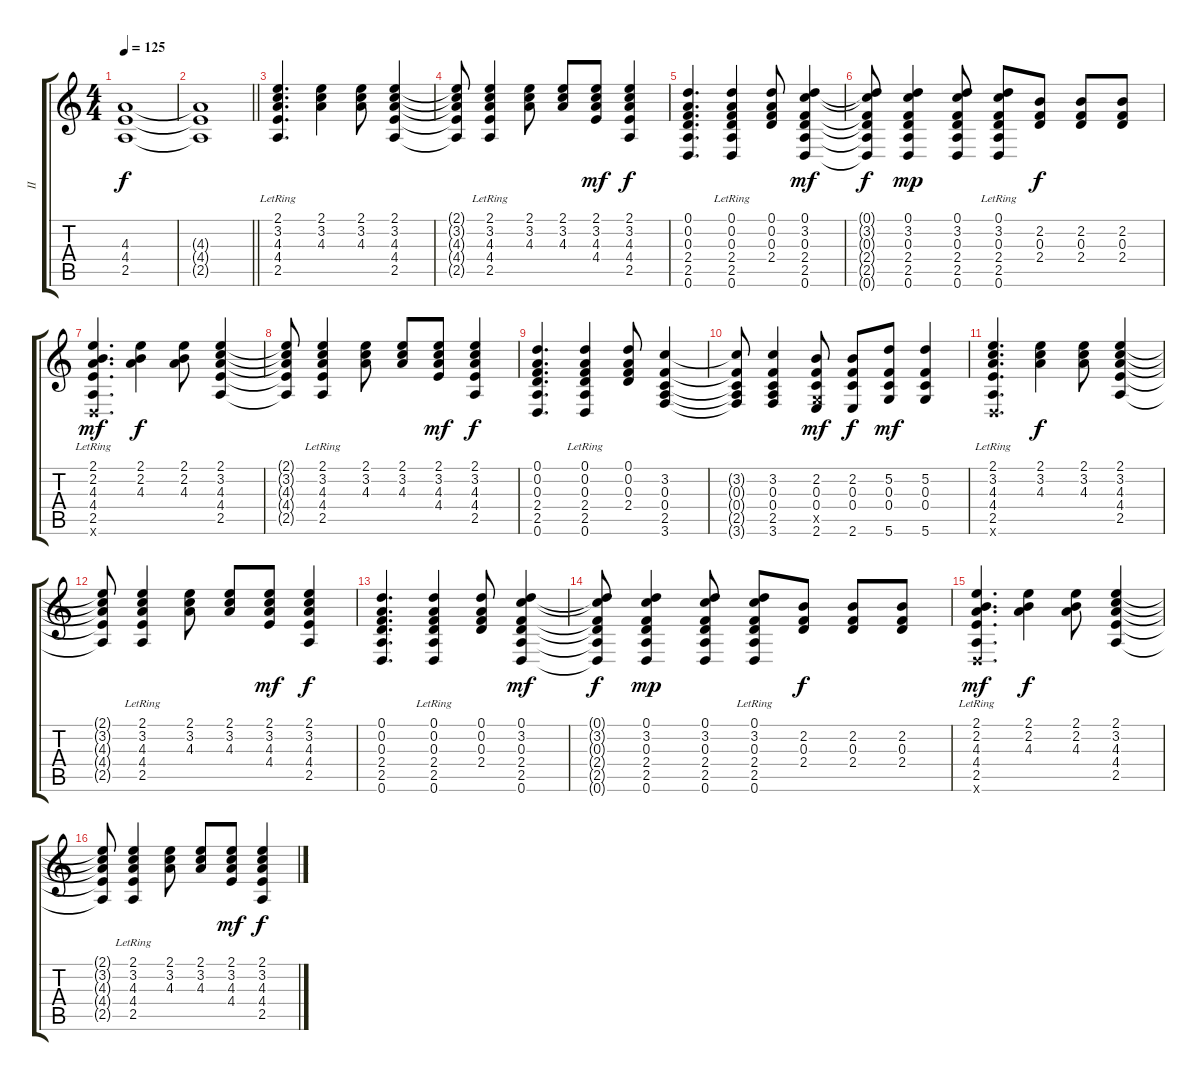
\track ("II" "II") {instrument distortionguitar}
\staff {score tabs}
\tuning (D4 A3 F3 C3 G2 D2) {hide}
\ts (4 4)
\tempo 125
\clef g2
\ks c
(4.3 4.4 2.5).1{dy f volume 12} |
\barLineRight lightlight
(4.3{t} 4.4{t} 2.5{t}).1 |
\section ("" "")
(2.1 3.2 4.3 4.4{lr} 2.5{lr}).4{d volume 16} (2.1 3.2 4.3).4 (2.1 3.2 4.3).8 (2.1 3.2 4.3 4.4 2.5).4 |
(2.1{t} 3.2{t} 4.3{t} 4.4{t} 2.5{t}).8 (2.1 3.2 4.3 4.4{lr} 2.5{lr}).4 (2.1 3.2 4.3).8 (2.1 3.2 4.3).8 (2.1 3.2 4.3 4.4).8{dy mf} (2.1 3.2 4.3 4.4 2.5).4{dy f} |
(0.1 0.2 0.3 2.4 2.5 0.6).4{d} (0.1 0.2 0.3 2.4 2.5{lr} 0.6{lr}).4 (0.1 0.2 0.3 2.4).8 (0.1 3.2 0.3 2.4 2.5 0.6).4{dy mf} |
(0.1{t} 3.2{t} 0.3{t} 2.4{t} 2.5{t} 0.6{t}).8{dy f} (0.1 3.2 0.3 2.4 2.5 0.6).4{dy mp} (0.1 3.2 0.3 2.4 2.5 0.6).8 (0.1{lr} 3.2 0.3 2.4 2.5{lr} 0.6{lr}).8 (2.2 0.3 2.4).8{dy f} (2.2 0.3 2.4).8 (2.2 0.3 2.4).8 |
(2.1 2.2 4.3 4.4{lr} 2.5{lr} 0.6{x}).4{d dy mf} (2.1 2.2 4.3).4{dy f} (2.1 2.2 4.3).8 (2.1 3.2 4.3 4.4 2.5).4 |
(2.1{t} 3.2{t} 4.3{t} 4.4{t} 2.5{t}).8 (2.1 3.2 4.3 4.4{lr} 2.5{lr}).4 (2.1 3.2 4.3).8 (2.1 3.2 4.3).8 (2.1 3.2 4.3 4.4).8{dy mf} (2.1 3.2 4.3 4.4 2.5).4{dy f} |
(0.1 0.2 0.3 2.4 2.5 0.6).4{d} (0.1 0.2 0.3 2.4 2.5{lr} 0.6{lr}).4 (0.1 0.2 0.3 2.4).8 (3.2 0.3 0.4 2.5 3.6).4 |
(3.2{t} 0.3{t} 0.4{t} 2.5{t} 3.6{t}).8 (3.2 0.3 0.4 2.5 3.6).4 (2.2 0.3 0.4 0.5{x} 2.6).8{dy mf} (2.2 0.3 0.4 2.6).8{dy f} (5.2 0.3 0.4 5.6).8{dy mf} (5.2 0.3 0.4 5.6).4 |
(2.1 3.2 4.3 4.4{lr} 2.5{lr} 0.6{x}).4{d} (2.1 3.2 4.3).4{dy f} (2.1 3.2 4.3).8 (2.1 3.2 4.3 4.4 2.5).4 |
(2.1{t} 3.2{t} 4.3{t} 4.4{t} 2.5{t}).8 (2.1 3.2 4.3 4.4{lr} 2.5{lr}).4 (2.1 3.2 4.3).8 (2.1 3.2 4.3).8 (2.1 3.2 4.3 4.4).8{dy mf} (2.1 3.2 4.3 4.4 2.5).4{dy f} |
(0.1 0.2 0.3 2.4 2.5 0.6).4{d} (0.1 0.2 0.3 2.4 2.5{lr} 0.6{lr}).4 (0.1 0.2 0.3 2.4).8 (0.1 3.2 0.3 2.4 2.5 0.6).4{dy mf} |
(0.1{t} 3.2{t} 0.3{t} 2.4{t} 2.5{t} 0.6{t}).8{dy f} (0.1 3.2 0.3 2.4 2.5 0.6).4{dy mp} (0.1 3.2 0.3 2.4 2.5 0.6).8 (0.1{lr} 3.2 0.3 2.4 2.5{lr} 0.6{lr}).8 (2.2 0.3 2.4).8{dy f} (2.2 0.3 2.4).8 (2.2 0.3 2.4).8 |
(2.1 2.2 4.3 4.4{lr} 2.5{lr} 0.6{x}).4{d dy mf} (2.1 2.2 4.3).4{dy f} (2.1 2.2 4.3).8 (2.1 3.2 4.3 4.4 2.5).4 |
(2.1{t} 3.2{t} 4.3{t} 4.4{t} 2.5{t}).8 (2.1 3.2 4.3 4.4{lr} 2.5{lr}).4 (2.1 3.2 4.3).8 (2.1 3.2 4.3).8 (2.1 3.2 4.3 4.4).8{dy mf} (2.1 3.2 4.3 4.4 2.5).4{dy f}
